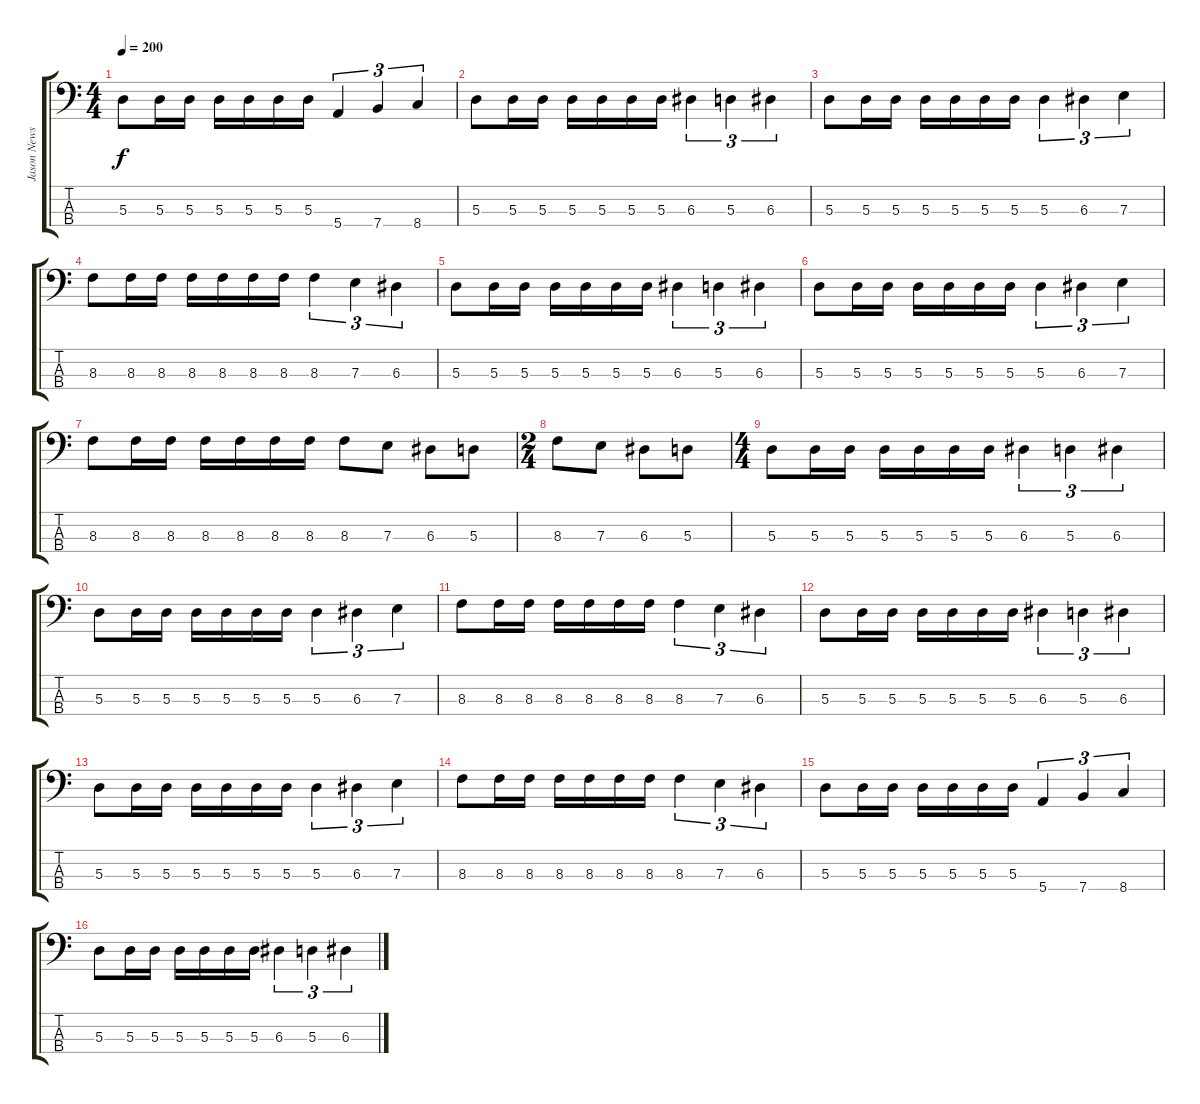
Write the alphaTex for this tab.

\track ("Jason Newsted" "Jason News") {instrument electricbasspick}
\staff {score tabs}
\tuning (G2 D2 A1 E1) {hide}
\ts (4 4)
\tempo 200
\clef f4
\ks c
5.3.8{dy f} 5.3.16 5.3.16 5.3.16 5.3.16 5.3.16 5.3.16 5.4.4{tu (3 2)} 7.4.4{tu (3 2)} 8.4.4{tu (3 2)} |
5.3.8 5.3.16 5.3.16 5.3.16 5.3.16 5.3.16 5.3.16 6.3.4{tu (3 2)} 5.3.4{tu (3 2)} 6.3.4{tu (3 2)} |
5.3.8 5.3.16 5.3.16 5.3.16 5.3.16 5.3.16 5.3.16 5.3.4{tu (3 2)} 6.3.4{tu (3 2)} 7.3.4{tu (3 2)} |
8.3.8 8.3.16 8.3.16 8.3.16 8.3.16 8.3.16 8.3.16 8.3.4{tu (3 2)} 7.3.4{tu (3 2)} 6.3.4{tu (3 2)} |
5.3.8 5.3.16 5.3.16 5.3.16 5.3.16 5.3.16 5.3.16 6.3.4{tu (3 2)} 5.3.4{tu (3 2)} 6.3.4{tu (3 2)} |
5.3.8 5.3.16 5.3.16 5.3.16 5.3.16 5.3.16 5.3.16 5.3.4{tu (3 2)} 6.3.4{tu (3 2)} 7.3.4{tu (3 2)} |
8.3.8 8.3.16 8.3.16 8.3.16 8.3.16 8.3.16 8.3.16 8.3.8 7.3.8 6.3.8 5.3.8 |
\ts (2 4)
8.3.8 7.3.8 6.3.8 5.3.8 |
\ts (4 4)
5.3.8 5.3.16 5.3.16 5.3.16 5.3.16 5.3.16 5.3.16 6.3.4{tu (3 2)} 5.3.4{tu (3 2)} 6.3.4{tu (3 2)} |
5.3.8 5.3.16 5.3.16 5.3.16 5.3.16 5.3.16 5.3.16 5.3.4{tu (3 2)} 6.3.4{tu (3 2)} 7.3.4{tu (3 2)} |
8.3.8 8.3.16 8.3.16 8.3.16 8.3.16 8.3.16 8.3.16 8.3.4{tu (3 2)} 7.3.4{tu (3 2)} 6.3.4{tu (3 2)} |
5.3.8 5.3.16 5.3.16 5.3.16 5.3.16 5.3.16 5.3.16 6.3.4{tu (3 2)} 5.3.4{tu (3 2)} 6.3.4{tu (3 2)} |
5.3.8 5.3.16 5.3.16 5.3.16 5.3.16 5.3.16 5.3.16 5.3.4{tu (3 2)} 6.3.4{tu (3 2)} 7.3.4{tu (3 2)} |
8.3.8 8.3.16 8.3.16 8.3.16 8.3.16 8.3.16 8.3.16 8.3.4{tu (3 2)} 7.3.4{tu (3 2)} 6.3.4{tu (3 2)} |
5.3.8 5.3.16 5.3.16 5.3.16 5.3.16 5.3.16 5.3.16 5.4.4{tu (3 2)} 7.4.4{tu (3 2)} 8.4.4{tu (3 2)} |
5.3.8 5.3.16 5.3.16 5.3.16 5.3.16 5.3.16 5.3.16 6.3.4{tu (3 2)} 5.3.4{tu (3 2)} 6.3.4{tu (3 2)}
